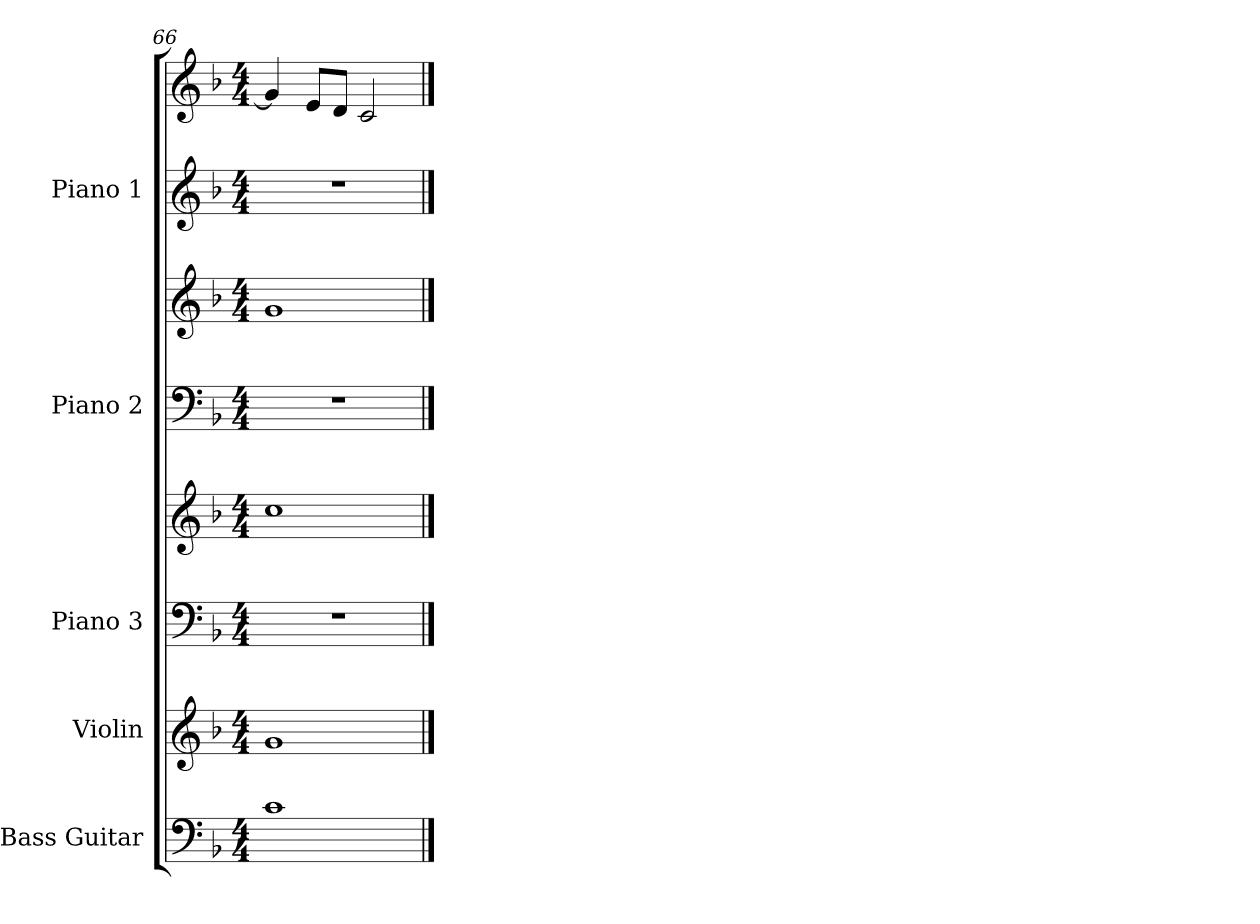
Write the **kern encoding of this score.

**kern	**kern	**kern	**kern	**kern	**kern	**kern	**kern
*part5	*part4	*part3	*part3	*part2	*part2	*part1	*part1
*staff8	*staff7	*staff6	*staff5	*staff4	*staff3	*staff2	*staff1
*I"Bass Guitar	*I"Violin	*I"Piano 3	*	*I"Piano 2	*	*I"Piano 1	*
*I'B. Guit.	*I'Vln.	*I'Pno.	*	*I'Pno.	*	*I'Pno.	*
*clefF4	*clefG2	*clefF4	*clefG2	*clefF4	*clefG2	*clefG2	*clefG2
*ITrd7c12	*	*	*	*	*	*	*
*k[b-]	*k[b-]	*k[b-]	*k[b-]	*k[b-]	*k[b-]	*k[b-]	*k[b-]
*M4/4	*M4/4	*M4/4	*M4/4	*M4/4	*M4/4	*M4/4	*M4/4
=66	=66	=66	=66	=66	=66	=66	=66
1C	1g	1r	1cc	1r	1g	1r	4g/]
.	.	.	.	.	.	.	8e/L
.	.	.	.	.	.	.	8d/J
.	.	.	.	.	.	.	2c/
==	==	==	==	==	==	==	==
*-	*-	*-	*-	*-	*-	*-	*-
